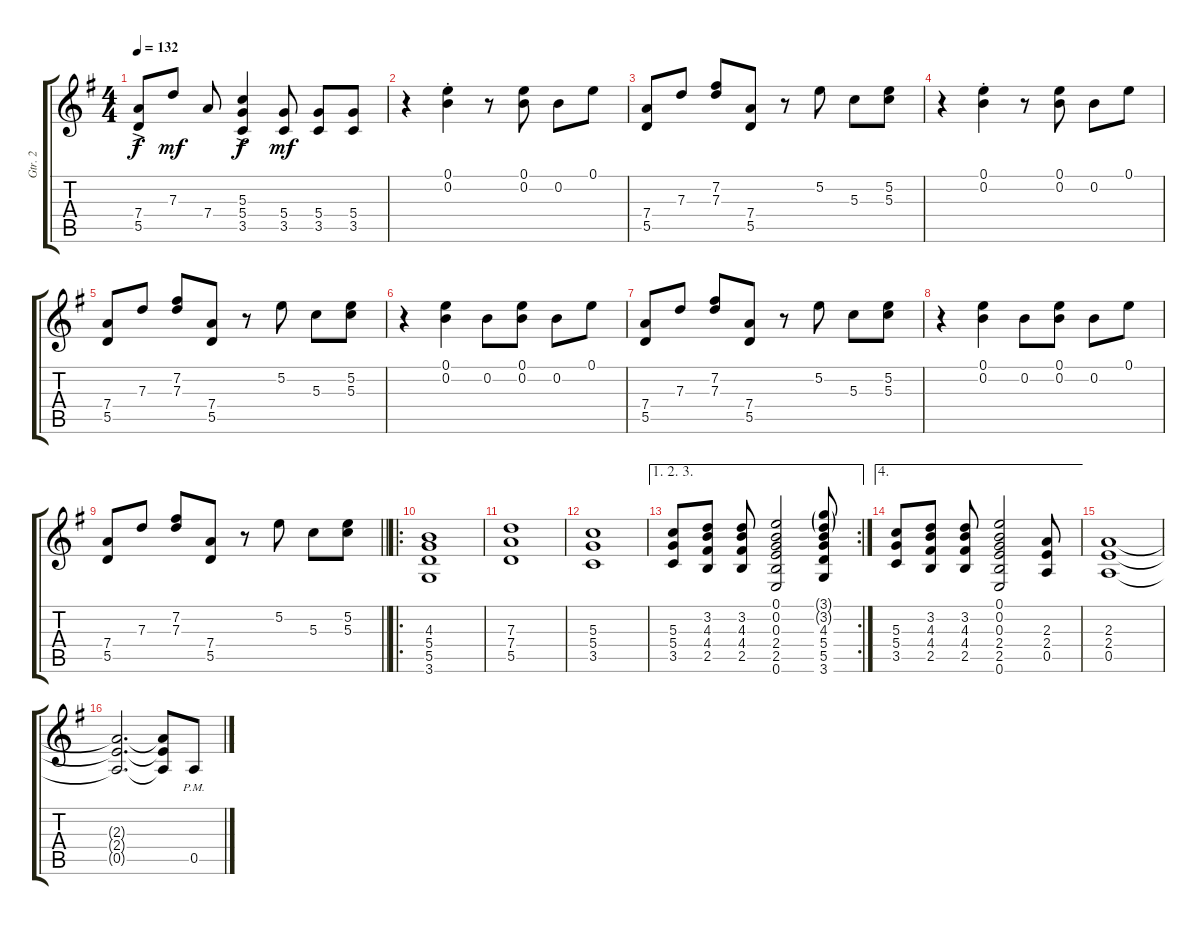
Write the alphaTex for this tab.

\track ("Gtr. 2" "Gtr. 2") {instrument distortionguitar}
\staff {score tabs}
\tuning (E4 B3 G3 D3 A2 E2) {hide}
\ts (4 4)
\tempo 132
\clef g2
\ks g
(7.4{ac} 5.5{ac}).8{dy f} 7.3.8{dy mf} 7.4.8 (5.3{ac} 5.4{ac} 3.5{ac}).4{dy f} (5.4 3.5).8{dy mf} (5.4 3.5).8 (5.4 3.5).8 |
r.4 (0.1{st} 0.2{st}).4 r.8 (0.1 0.2).8 0.2.8 0.1.8 |
(7.4 5.5).8 7.3.8 (7.2 7.3).8 (7.4 5.5).8 r.8 5.2.8 5.3.8 (5.2 5.3).8 |
r.4 (0.1{st} 0.2{st}).4 r.8 (0.1 0.2).8 0.2.8 0.1.8 |
(7.4 5.5).8 7.3.8 (7.2 7.3).8 (7.4 5.5).8 r.8 5.2.8 5.3.8 (5.2 5.3).8 |
r.4 (0.1 0.2).4 0.2.8 (0.1 0.2).8 0.2.8 0.1.8 |
(7.4 5.5).8 7.3.8 (7.2 7.3).8 (7.4 5.5).8 r.8 5.2.8 5.3.8 (5.2 5.3).8 |
r.4 (0.1 0.2).4 0.2.8 (0.1 0.2).8 0.2.8 0.1.8 |
\barLineRight lightlight
(7.4 5.5).8 7.3.8 (7.2 7.3).8 (7.4 5.5).8 r.8 5.2.8 5.3.8 (5.2 5.3).8 |
\ro
(4.3 5.4 5.5 3.6).1 |
(7.3 7.4 5.5).1 |
(5.3 5.4 3.5).1 |
\ae (1 2 3)
\rc 2
(5.3 5.4 3.5).8 (3.2 4.3 4.4 2.5).8 (3.2 4.3 4.4 2.5).8 (0.1 0.2 0.3 2.4 2.5 0.6).2 (3.1{g} 3.2{g} 4.3 5.4 5.5 3.6).8 |
\ae 4
(5.3 5.4 3.5).8 (3.2 4.3 4.4 2.5).8 (3.2 4.3 4.4 2.5).8 (0.1 0.2 0.3 2.4 2.5 0.6).2 (2.3 2.4 0.5).8 |
(2.3 2.4 0.5).1 |
(2.3{t} 2.4{t} 0.5{t}).2{d} (2.3{t} 2.4{t} 0.5{t}).8 0.5{pm}.8
